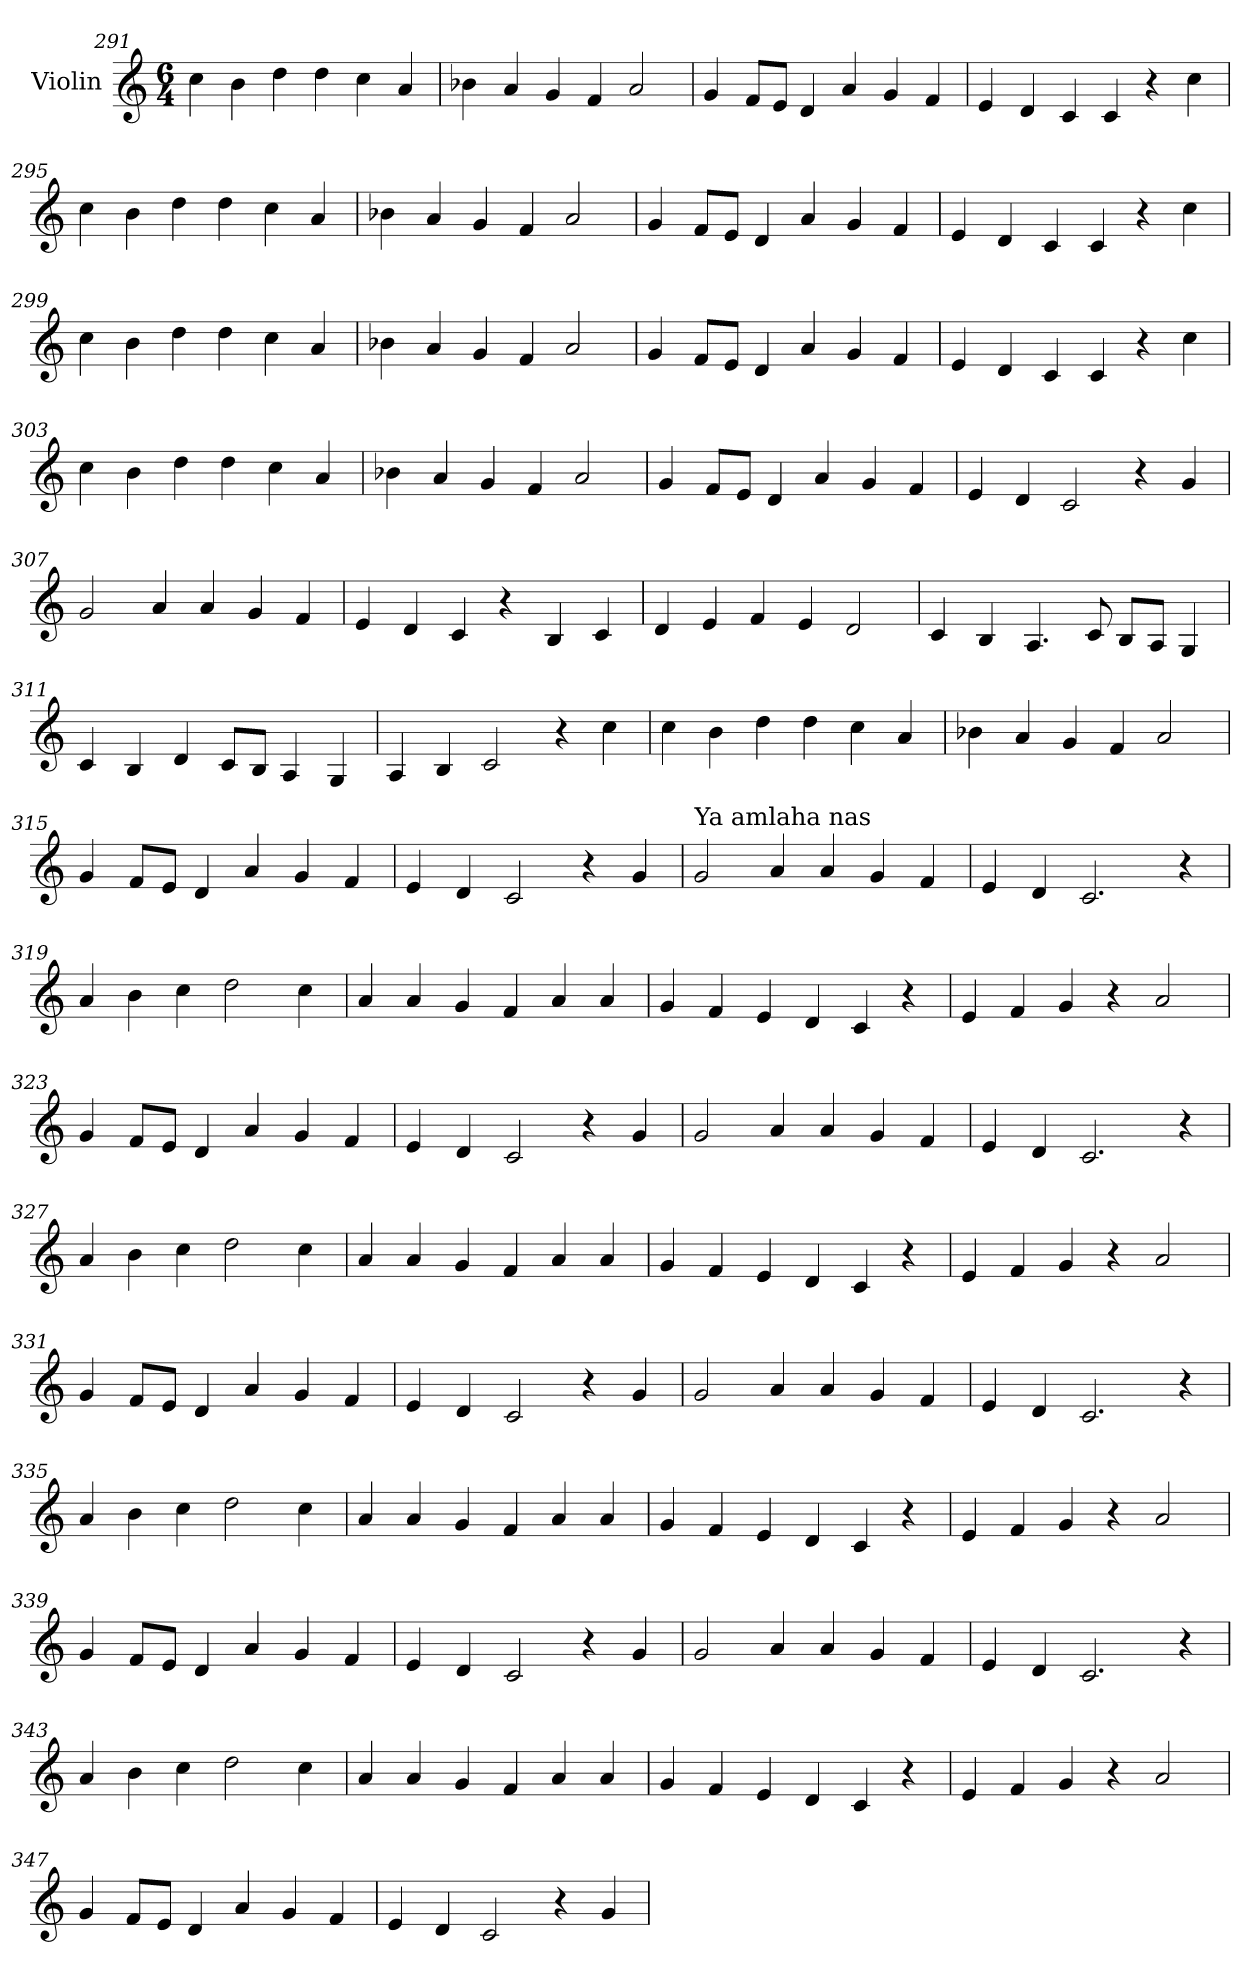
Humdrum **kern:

**kern
*part1
*staff1
*I"Violin
*clefG2
*k[]
*C:
*M6/4
=291
4cc\
4b\
4dd\
4dd\
4cc\
4a/
!!LO:LB:g=z
=292
4b-X\
4a/
4g/
4f/
2a/
=293
4g/
8f/L
8e/J
4d/
4a/
4g/
4f/
=294
4e/
4d/
4c/
4c/
4r
4cc\
=295
4cc\
4b\
4dd\
4dd\
4cc\
4a/
!!LO:LB:g=z
=296
4b-X\
4a/
4g/
4f/
2a/
=297
4g/
8f/L
8e/J
4d/
4a/
4g/
4f/
=298
4e/
4d/
4c/
4c/
4r
4cc\
=299
4cc\
4b\
4dd\
4dd\
4cc\
4a/
!!LO:LB:g=z
=300
4b-X\
4a/
4g/
4f/
2a/
=301
4g/
8f/L
8e/J
4d/
4a/
4g/
4f/
=302
4e/
4d/
4c/
4c/
4r
4cc\
=303
4cc\
4b\
4dd\
4dd\
4cc\
4a/
!!LO:LB:g=z
=304
4b-X\
4a/
4g/
4f/
2a/
=305
4g/
8f/L
8e/J
4d/
4a/
4g/
4f/
=306
4e/
4d/
2c/
4r
4g/
=307
2g/
4a/
4a/
4g/
4f/
!!LO:LB:g=z
=308
4e/
4d/
4c/
4r
4B/
4c/
=309
4d/
4e/
4f/
4e/
2d/
=310
4c/
4B/
4.A/
8c/
8B/L
8A/J
4G/
=311
4c/
4B/
4d/
8c/L
8B/J
4A/
4G/
!!LO:PB:g=z
=312
4A/
4B/
2c/
4r
4cc\
=313
4cc\
4b\
4dd\
4dd\
4cc\
4a/
=314
4b-X\
4a/
4g/
4f/
2a/
!!LO:PB:g=z
=315
4g/
8f/L
8e/J
4d/
4a/
4g/
4f/
!!LO:PB:g=z
=316
4e/
4d/
2c/
4r
4g/
=317
!LO:TX:a:t=Ya amlaha nas
2g/
4a/
4a/
4g/
4f/
=318
4e/
4d/
2.c/
4r
!!LO:LB:g=z
=319
4a/
4b\
4cc\
2dd\
4cc\
=320
4a/
4a/
4g/
4f/
4a/
4a/
=321
4g/
4f/
4e/
4d/
4c/
4r
!!LO:PB:g=z
=322
4e/
4f/
4g/
4r
2a/
!!LO:PB:g=z
=323
4g/
8f/L
8e/J
4d/
4a/
4g/
4f/
=324
4e/
4d/
2c/
4r
4g/
=325
2g/
4a/
4a/
4g/
4f/
!!LO:PB:g=z
=326
4e/
4d/
2.c/
4r
!!LO:PB:g=z
=327
4a/
4b\
4cc\
2dd\
4cc\
=328
4a/
4a/
4g/
4f/
4a/
4a/
=329
4g/
4f/
4e/
4d/
4c/
4r
!!LO:PB:g=z
=330
4e/
4f/
4g/
4r
2a/
!!LO:PB:g=z
=331
4g/
8f/L
8e/J
4d/
4a/
4g/
4f/
=332
4e/
4d/
2c/
4r
4g/
=333
2g/
4a/
4a/
4g/
4f/
!!LO:PB:g=z
=334
4e/
4d/
2.c/
4r
!!LO:PB:g=z
=335
4a/
4b\
4cc\
2dd\
4cc\
=336
4a/
4a/
4g/
4f/
4a/
4a/
=337
4g/
4f/
4e/
4d/
4c/
4r
!!LO:PB:g=z
=338
4e/
4f/
4g/
4r
2a/
!!LO:PB:g=z
=339
4g/
8f/L
8e/J
4d/
4a/
4g/
4f/
=340
4e/
4d/
2c/
4r
4g/
=341
2g/
4a/
4a/
4g/
4f/
!!LO:PB:g=z
=342
4e/
4d/
2.c/
4r
=343
4a/
4b\
4cc\
2dd\
4cc\
=344
4a/
4a/
4g/
4f/
4a/
4a/
=345
4g/
4f/
4e/
4d/
4c/
4r
!!LO:PB:g=z
=346
4e/
4f/
4g/
4r
2a/
!!LO:PB:g=z
=347
4g/
8f/L
8e/J
4d/
4a/
4g/
4f/
=348
4e/
4d/
2c/
4r
4g/
=
*-
